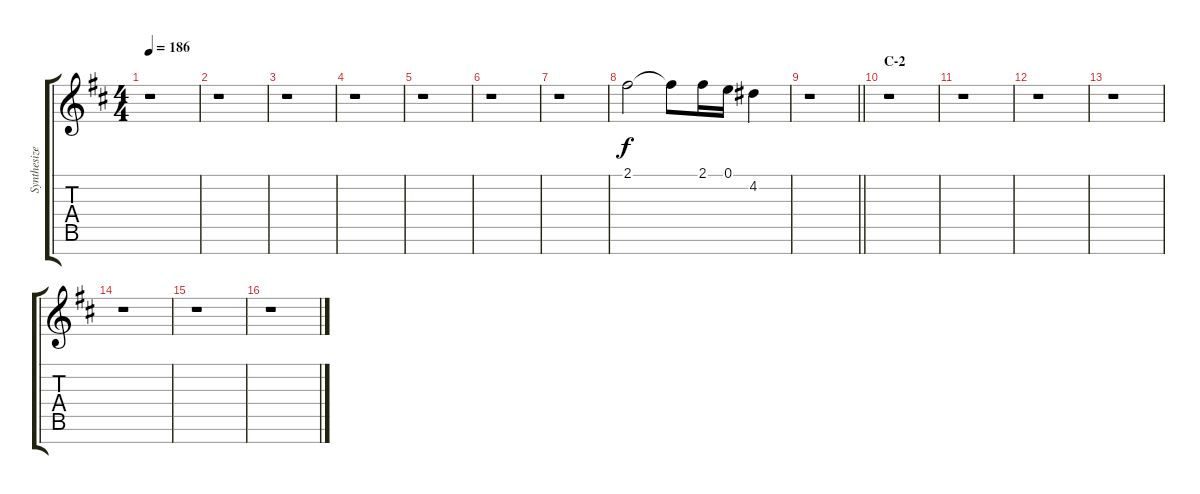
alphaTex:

\track ("Synthesizer II" "Synthesize") {instrument lead2sawtooth}
\staff {score tabs}
\tuning (E5 B4 G4 D4 A3 E3 B2) {hide}
\ts (4 4)
\tempo 186
\clef g2
\ks d
r.1{dy f} |
r.1 |
r.1 |
r.1 |
r.1 |
r.1 |
r.1 |
2.1.2 2.1{t}.8 2.1.16 0.1.16 4.2.4 |
\barLineRight lightlight
r.1 |
\section ("" "C-2")
r.1 |
r.1 |
r.1 |
r.1 |
r.1 |
r.1 |
r.1
